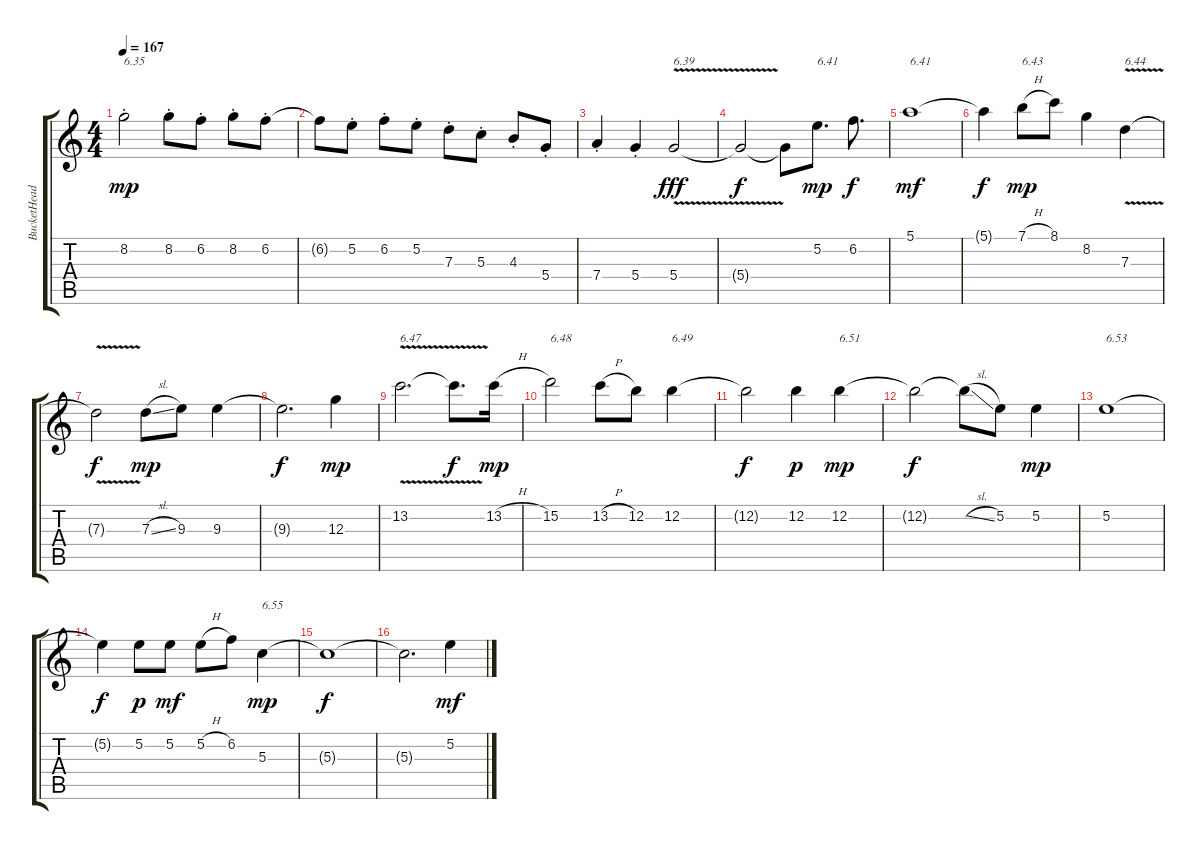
\track ("BucketHead" "BucketHead") {instrument acousticguitarnylon}
\staff {score tabs}
\tuning (E4 B3 G3 D3 A2 E2) {hide}
\ts (4 4)
\tempo 167
\clef g2
\ks c
8.2{st}.2{txt "6.35" dy mp} 8.2{st}.8 6.2{st}.8 8.2{st}.8 6.2{st}.8 |
6.2{t}.8 5.2{st}.8 6.2{st}.8 5.2{st}.8 7.3{st}.8 5.3{st}.8 4.3{st}.8 5.4{st}.8 |
7.4{st}.4 5.4{st}.4 5.4{v}.2{txt "6.39" dy fff} |
5.4{t}.2{dy f} 5.4{t}.8 5.2.8{d txt "6.41" dy mp} 6.2.8{d dy f} |
5.1.1{txt "6.41" dy mf} |
5.1{t}.4{dy f} 7.1{h}.8{txt "6.43" dy mp} 8.1.8 8.2.4 7.3{v}.4{txt "6.44"} |
7.3{t}.2{dy f} 7.3{sl}.8{dy mp} 9.3.8 9.3.4 |
9.3{t}.2{d dy f} 12.3.4{dy mp} |
13.2{v}.2{d txt "6.47"} 13.2{t}.8{d dy f} 13.2{h}.16{dy mp} |
15.2.2{txt "6.48"} 13.2{h}.8 12.2.8 12.2.4{txt "6.49"} |
12.2{t}.2{dy f} 12.2.4{dy p} 12.2.4{txt "6.51" dy mp} |
12.2{t}.2{dy f} 12.2{sl t}.8 5.2.8 5.2.4{dy mp} |
5.2.1{txt "6.53"} |
5.2{t}.4{dy f} 5.2.8{dy p} 5.2.8{dy mf} 5.2{h}.8 6.2.8 5.3.4{txt "6.55" dy mp} |
5.3{t}.1{dy f} |
5.3{t}.2{d} 5.2.4{dy mf}
